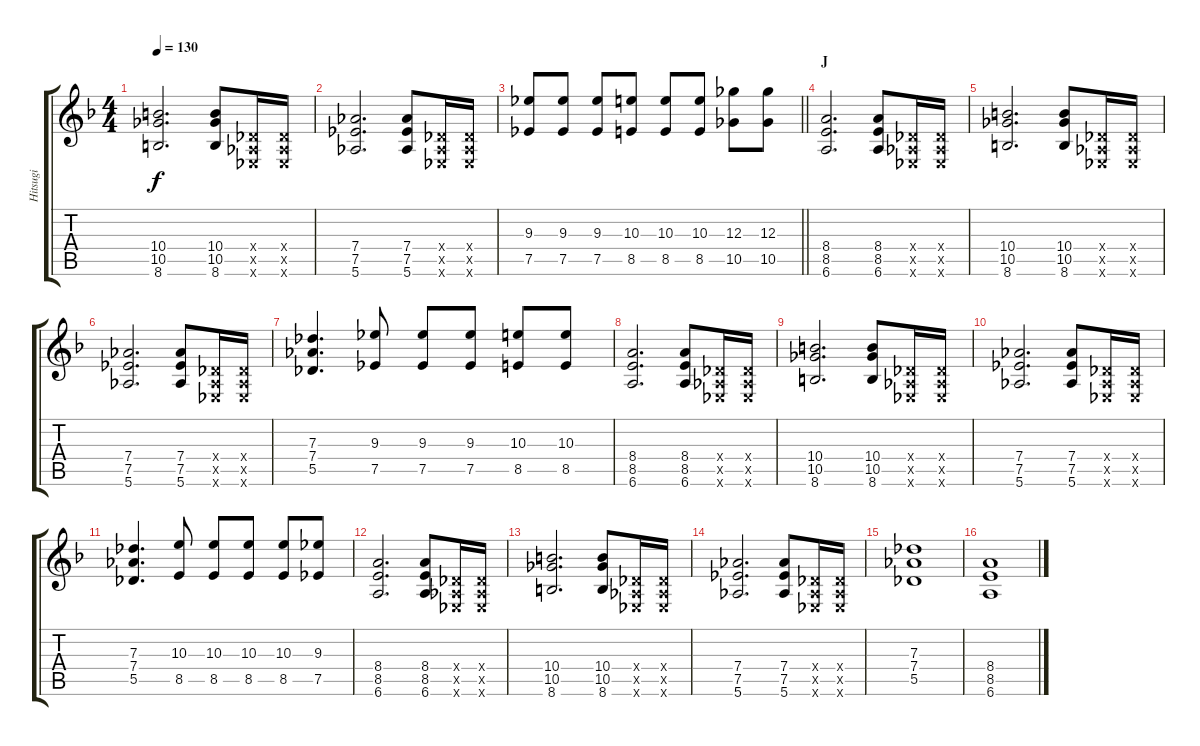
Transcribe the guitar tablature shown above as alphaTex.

\track ("Hitsugi" "Hitsugi") {instrument overdrivenguitar}
\staff {score tabs}
\tuning (Eb4 Bb3 Gb3 Db3 Ab2 Eb2) {hide}
\ts (4 4)
\tempo 130
\clef g2
\ks f
(10.4 10.5 8.6).2{d dy f} (10.4 10.5 8.6).8 (0.4{x} 0.5{x} 0.6{x}).16 (0.4{x} 0.5{x} 0.6{x}).16 |
(7.4 7.5 5.6).2{d} (7.4 7.5 5.6).8 (0.4{x} 0.5{x} 0.6{x}).16 (0.4{x} 0.5{x} 0.6{x}).16 |
\barLineRight lightlight
(9.3 7.5).8 (9.3 7.5).8 (9.3 7.5).8 (10.3 8.5).8 (10.3 8.5).8 (10.3 8.5).8 (12.3 10.5).8 (12.3 10.5).8 |
\section ("" "J")
(8.4 8.5 6.6).2{d} (8.4 8.5 6.6).8 (0.4{x} 0.5{x} 0.6{x}).16 (0.4{x} 0.5{x} 0.6{x}).16 |
(10.4 10.5 8.6).2{d} (10.4 10.5 8.6).8 (0.4{x} 0.5{x} 0.6{x}).16 (0.4{x} 0.5{x} 0.6{x}).16 |
(7.4 7.5 5.6).2{d} (7.4 7.5 5.6).8 (0.4{x} 0.5{x} 0.6{x}).16 (0.4{x} 0.5{x} 0.6{x}).16 |
(7.3 7.4 5.5).4{d} (9.3 7.5).8 (9.3 7.5).8 (9.3 7.5).8 (10.3 8.5).8 (10.3 8.5).8 |
(8.4 8.5 6.6).2{d} (8.4 8.5 6.6).8 (0.4{x} 0.5{x} 0.6{x}).16 (0.4{x} 0.5{x} 0.6{x}).16 |
(10.4 10.5 8.6).2{d} (10.4 10.5 8.6).8 (0.4{x} 0.5{x} 0.6{x}).16 (0.4{x} 0.5{x} 0.6{x}).16 |
(7.4 7.5 5.6).2{d} (7.4 7.5 5.6).8 (0.4{x} 0.5{x} 0.6{x}).16 (0.4{x} 0.5{x} 0.6{x}).16 |
(7.3 7.4 5.5).4{d} (10.3 8.5).8 (10.3 8.5).8 (10.3 8.5).8 (10.3 8.5).8 (9.3 7.5).8 |
(8.4 8.5 6.6).2{d} (8.4 8.5 6.6).8 (0.4{x} 0.5{x} 0.6{x}).16 (0.4{x} 0.5{x} 0.6{x}).16 |
(10.4 10.5 8.6).2{d} (10.4 10.5 8.6).8 (0.4{x} 0.5{x} 0.6{x}).16 (0.4{x} 0.5{x} 0.6{x}).16 |
(7.4 7.5 5.6).2{d} (7.4 7.5 5.6).8 (0.4{x} 0.5{x} 0.6{x}).16 (0.4{x} 0.5{x} 0.6{x}).16 |
(7.3 7.4 5.5).1 |
(8.4 8.5 6.6).1
